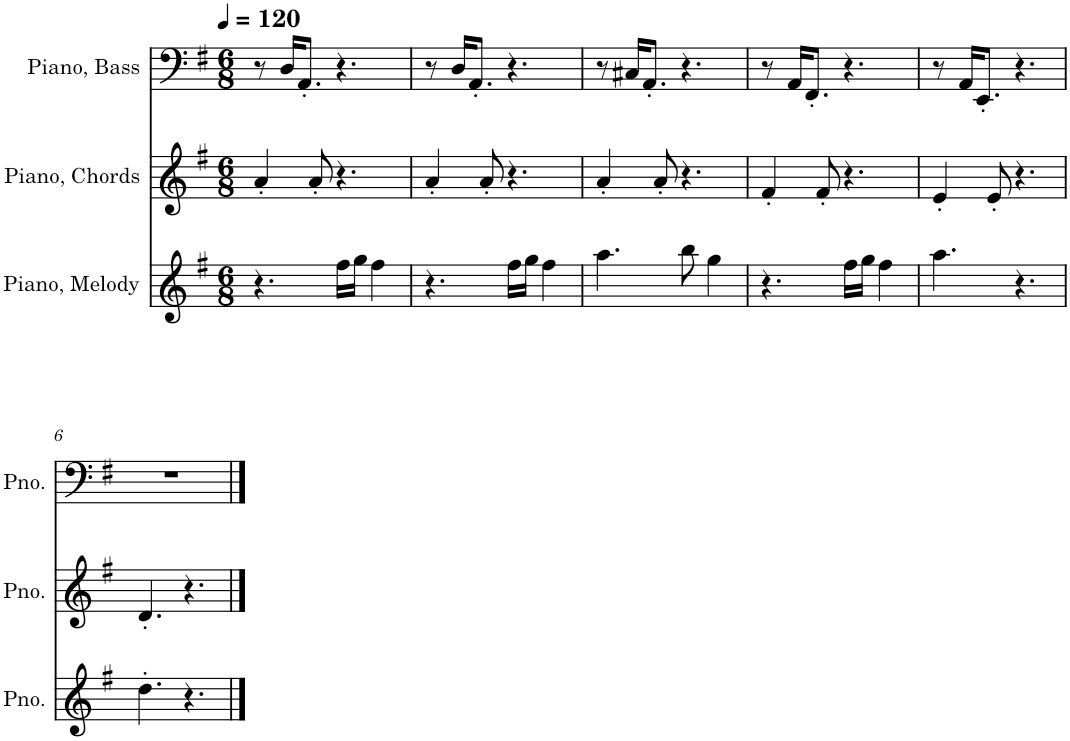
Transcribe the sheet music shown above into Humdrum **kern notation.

**kern	**kern	**kern
*part3	*part2	*part1
*staff3	*staff2	*staff1
*I"Piano, Melody	*I"Piano, Chords	*I"Piano, Bass
*I'Pno.	*I'Pno.	*I'Pno.
*clefG2	*clefG2	*clefF4
*k[f#]	*k[f#]	*k[f#]
*M6/8	*M6/8	*M6/8
*MM120	*MM120	*MM120
=1	=1	=1
4.r	4a'/	8r
.	.	16D/KL
.	.	8.AA'/J
.	8a'/	.
16ff#\LL	4.r	4.r
16gg\JJ	.	.
4ff#\	.	.
=2	=2	=2
4.r	4a'/	8r
.	.	16D/KL
.	.	8.AA'/J
.	8a'/	.
16ff#\LL	4.r	4.r
16gg\JJ	.	.
4ff#\	.	.
=3	=3	=3
4.aa\	4a'/	8r
.	.	16C#X/KL
.	.	8.AA'/J
.	8a'/	.
8bb\	4.r	4.r
4gg\	.	.
=4	=4	=4
4.r	4f#'/	8r
.	.	16AA/KL
.	.	8.FF#'/J
.	8f#'/	.
16ff#\LL	4.r	4.r
16gg\JJ	.	.
4ff#\	.	.
=5	=5	=5
4.aa\	4e'/	8r
.	.	16AA/KL
.	.	8.EE'/J
.	8e'/	.
4.r	4.r	4.r
!!LO:LB:g=z
=6	=6	=6
4.dd'\	4.d'/	2.r
4.r	4.r	.
==	==	==
*-	*-	*-
